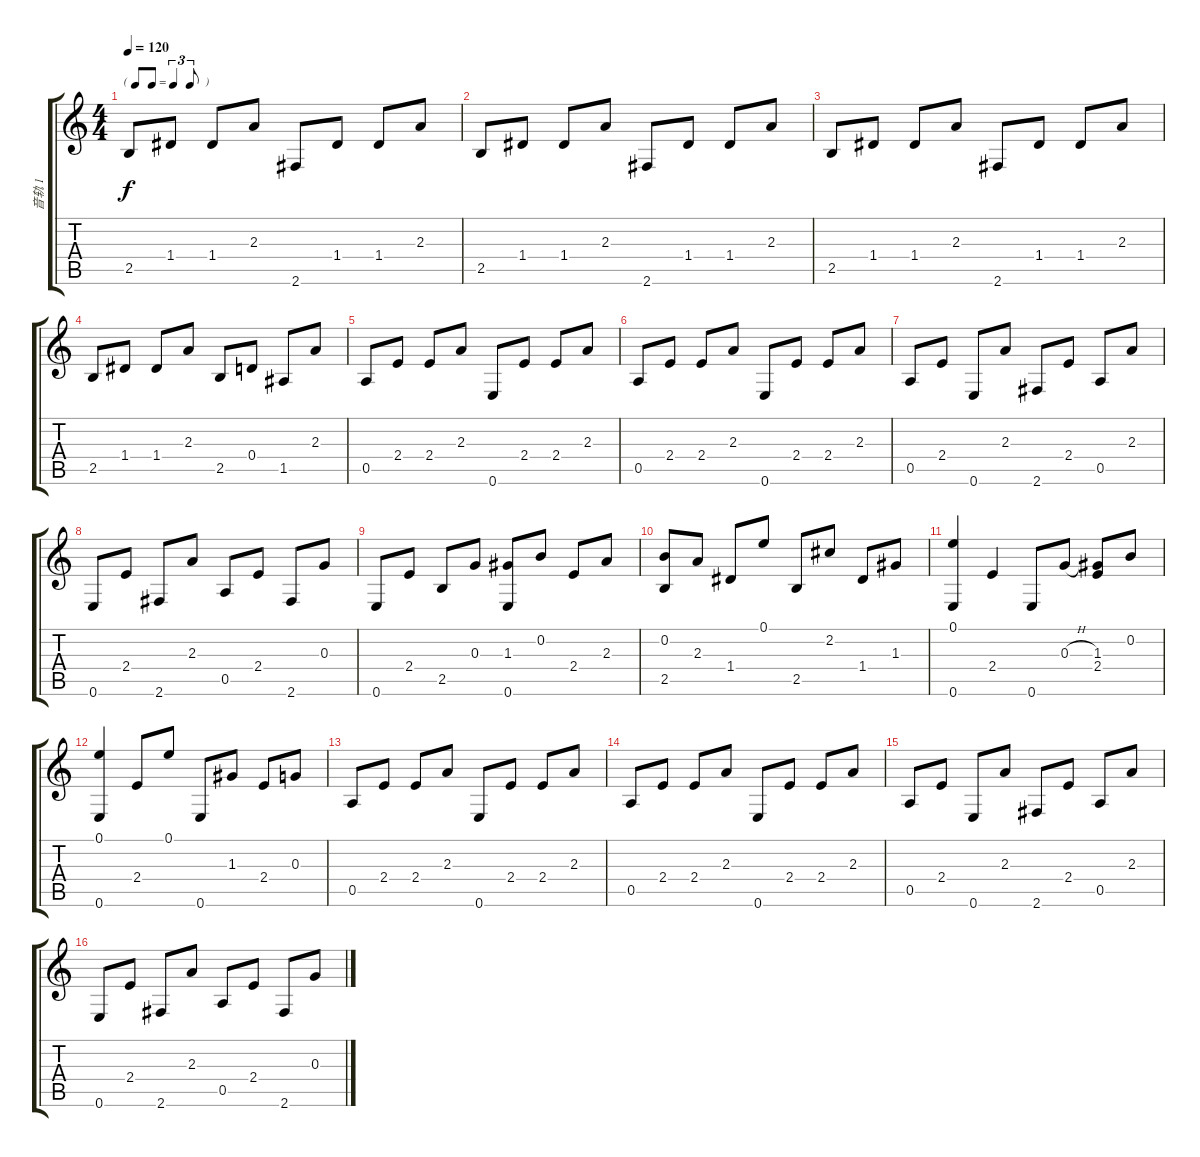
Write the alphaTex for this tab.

\track ("音轨 1" "音轨 1") {instrument acousticguitarnylon}
\staff {score tabs}
\tuning (E4 B3 G3 D3 A2 E2) {hide}
\ts (4 4)
\tf triplet8th
\tempo 120
\clef g2
\ks c
2.5.8{dy f} 1.4.8 1.4.8 2.3.8 2.6.8 1.4.8 1.4.8 2.3.8 |
2.5.8 1.4.8 1.4.8 2.3.8 2.6.8 1.4.8 1.4.8 2.3.8 |
2.5.8 1.4.8 1.4.8 2.3.8 2.6.8 1.4.8 1.4.8 2.3.8 |
2.5.8 1.4.8 1.4.8 2.3.8 2.5.8 0.4.8 1.5.8 2.3.8 |
0.5.8 2.4.8 2.4.8 2.3.8 0.6.8 2.4.8 2.4.8 2.3.8 |
0.5.8 2.4.8 2.4.8 2.3.8 0.6.8 2.4.8 2.4.8 2.3.8 |
0.5.8 2.4.8 0.6.8 2.3.8 2.6.8 2.4.8 0.5.8 2.3.8 |
0.6.8 2.4.8 2.6.8 2.3.8 0.5.8 2.4.8 2.6.8 0.3.8 |
0.6.8 2.4.8 2.5.8 0.3.8 (1.3 0.6).8 0.2.8 2.4.8 2.3.8 |
(0.2 2.5).8 2.3.8 1.4.8 0.1.8 2.5.8 2.2.8 1.4.8 1.3.8 |
(0.1 0.6).4 2.4.4 0.6.8 0.3{h}.8 (1.3 2.4).8 0.2.8 |
(0.1 0.6).4 2.4.8 0.1.8 0.6.8 1.3.8 2.4.8 0.3.8 |
0.5.8 2.4.8 2.4.8 2.3.8 0.6.8 2.4.8 2.4.8 2.3.8 |
0.5.8 2.4.8 2.4.8 2.3.8 0.6.8 2.4.8 2.4.8 2.3.8 |
0.5.8 2.4.8 0.6.8 2.3.8 2.6.8 2.4.8 0.5.8 2.3.8 |
0.6.8 2.4.8 2.6.8 2.3.8 0.5.8 2.4.8 2.6.8 0.3.8
